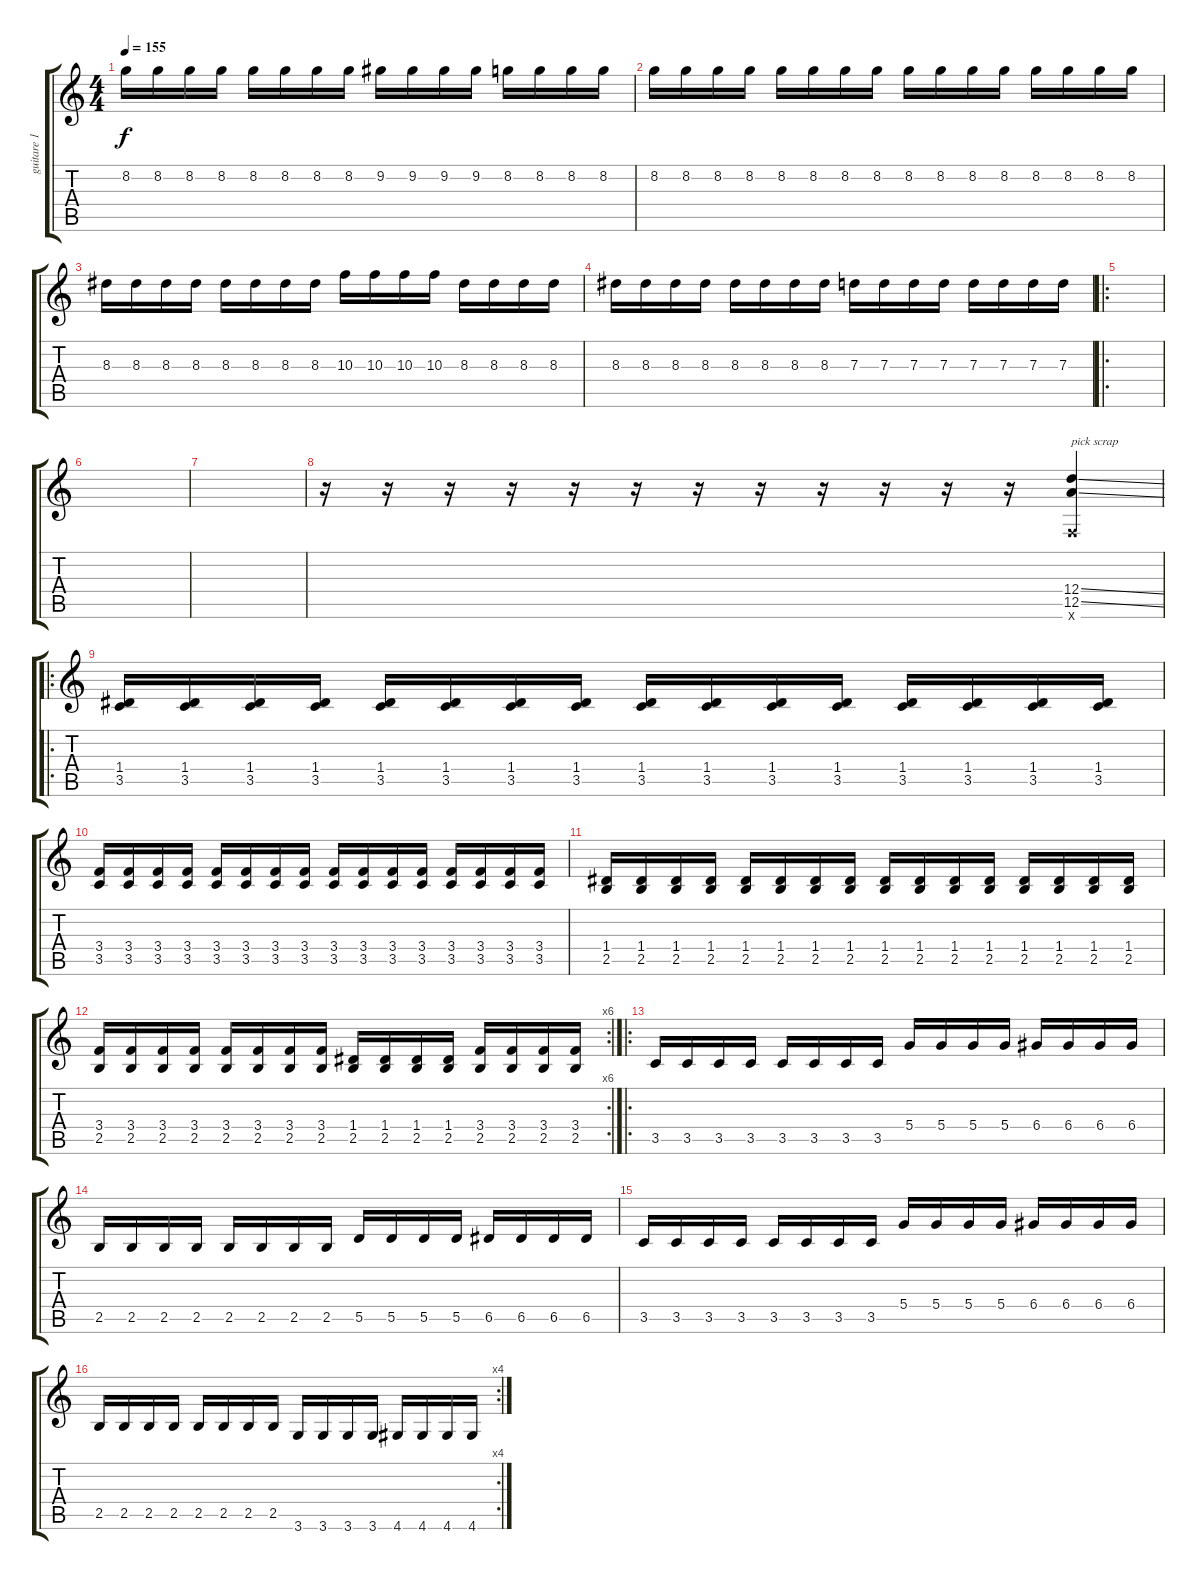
\track ("guitare 1" "guitare 1") {instrument distortionguitar}
\staff {score tabs}
\tuning (E4 B3 G3 D3 A2 E2) {hide}
\ts (4 4)
\tempo 155
\clef g2
\ks c
8.2.16{dy f} 8.2.16 8.2.16 8.2.16 8.2.16 8.2.16 8.2.16 8.2.16 9.2.16 9.2.16 9.2.16 9.2.16 8.2.16 8.2.16 8.2.16 8.2.16 |
8.2.16 8.2.16 8.2.16 8.2.16 8.2.16 8.2.16 8.2.16 8.2.16 8.2.16 8.2.16 8.2.16 8.2.16 8.2.16 8.2.16 8.2.16 8.2.16 |
8.3.16 8.3.16 8.3.16 8.3.16 8.3.16 8.3.16 8.3.16 8.3.16 10.3.16 10.3.16 10.3.16 10.3.16 8.3.16 8.3.16 8.3.16 8.3.16 |
8.3.16 8.3.16 8.3.16 8.3.16 8.3.16 8.3.16 8.3.16 8.3.16 7.3.16 7.3.16 7.3.16 7.3.16 7.3.16 7.3.16 7.3.16 7.3.16 |
\ro
|
|
|
r.16 r.16 r.16 r.16 r.16 r.16 r.16 r.16 r.16 r.16 r.16 r.16 (12.4{ss} 12.5{ss} 1.6{x}).4{txt "pick scrap"} |
\ro
(1.4 3.5).16 (1.4 3.5).16 (1.4 3.5).16 (1.4 3.5).16 (1.4 3.5).16 (1.4 3.5).16 (1.4 3.5).16 (1.4 3.5).16 (1.4 3.5).16 (1.4 3.5).16 (1.4 3.5).16 (1.4 3.5).16 (1.4 3.5).16 (1.4 3.5).16 (1.4 3.5).16 (1.4 3.5).16 |
(3.4 3.5).16 (3.4 3.5).16 (3.4 3.5).16 (3.4 3.5).16 (3.4 3.5).16 (3.4 3.5).16 (3.4 3.5).16 (3.4 3.5).16 (3.4 3.5).16 (3.4 3.5).16 (3.4 3.5).16 (3.4 3.5).16 (3.4 3.5).16 (3.4 3.5).16 (3.4 3.5).16 (3.4 3.5).16 |
(1.4 2.5).16 (1.4 2.5).16 (1.4 2.5).16 (1.4 2.5).16 (1.4 2.5).16 (1.4 2.5).16 (1.4 2.5).16 (1.4 2.5).16 (1.4 2.5).16 (1.4 2.5).16 (1.4 2.5).16 (1.4 2.5).16 (1.4 2.5).16 (1.4 2.5).16 (1.4 2.5).16 (1.4 2.5).16 |
\rc 6
(3.4 2.5).16 (3.4 2.5).16 (3.4 2.5).16 (3.4 2.5).16 (3.4 2.5).16 (3.4 2.5).16 (3.4 2.5).16 (3.4 2.5).16 (1.4 2.5).16 (1.4 2.5).16 (1.4 2.5).16 (1.4 2.5).16 (3.4 2.5).16 (3.4 2.5).16 (3.4 2.5).16 (3.4 2.5).16 |
\ro
3.5.16 3.5.16 3.5.16 3.5.16 3.5.16 3.5.16 3.5.16 3.5.16 5.4.16 5.4.16 5.4.16 5.4.16 6.4.16 6.4.16 6.4.16 6.4.16 |
2.5.16 2.5.16 2.5.16 2.5.16 2.5.16 2.5.16 2.5.16 2.5.16 5.5.16 5.5.16 5.5.16 5.5.16 6.5.16 6.5.16 6.5.16 6.5.16 |
3.5.16 3.5.16 3.5.16 3.5.16 3.5.16 3.5.16 3.5.16 3.5.16 5.4.16 5.4.16 5.4.16 5.4.16 6.4.16 6.4.16 6.4.16 6.4.16 |
\rc 4
2.5.16 2.5.16 2.5.16 2.5.16 2.5.16 2.5.16 2.5.16 2.5.16 3.6.16 3.6.16 3.6.16 3.6.16 4.6.16 4.6.16 4.6.16 4.6.16
